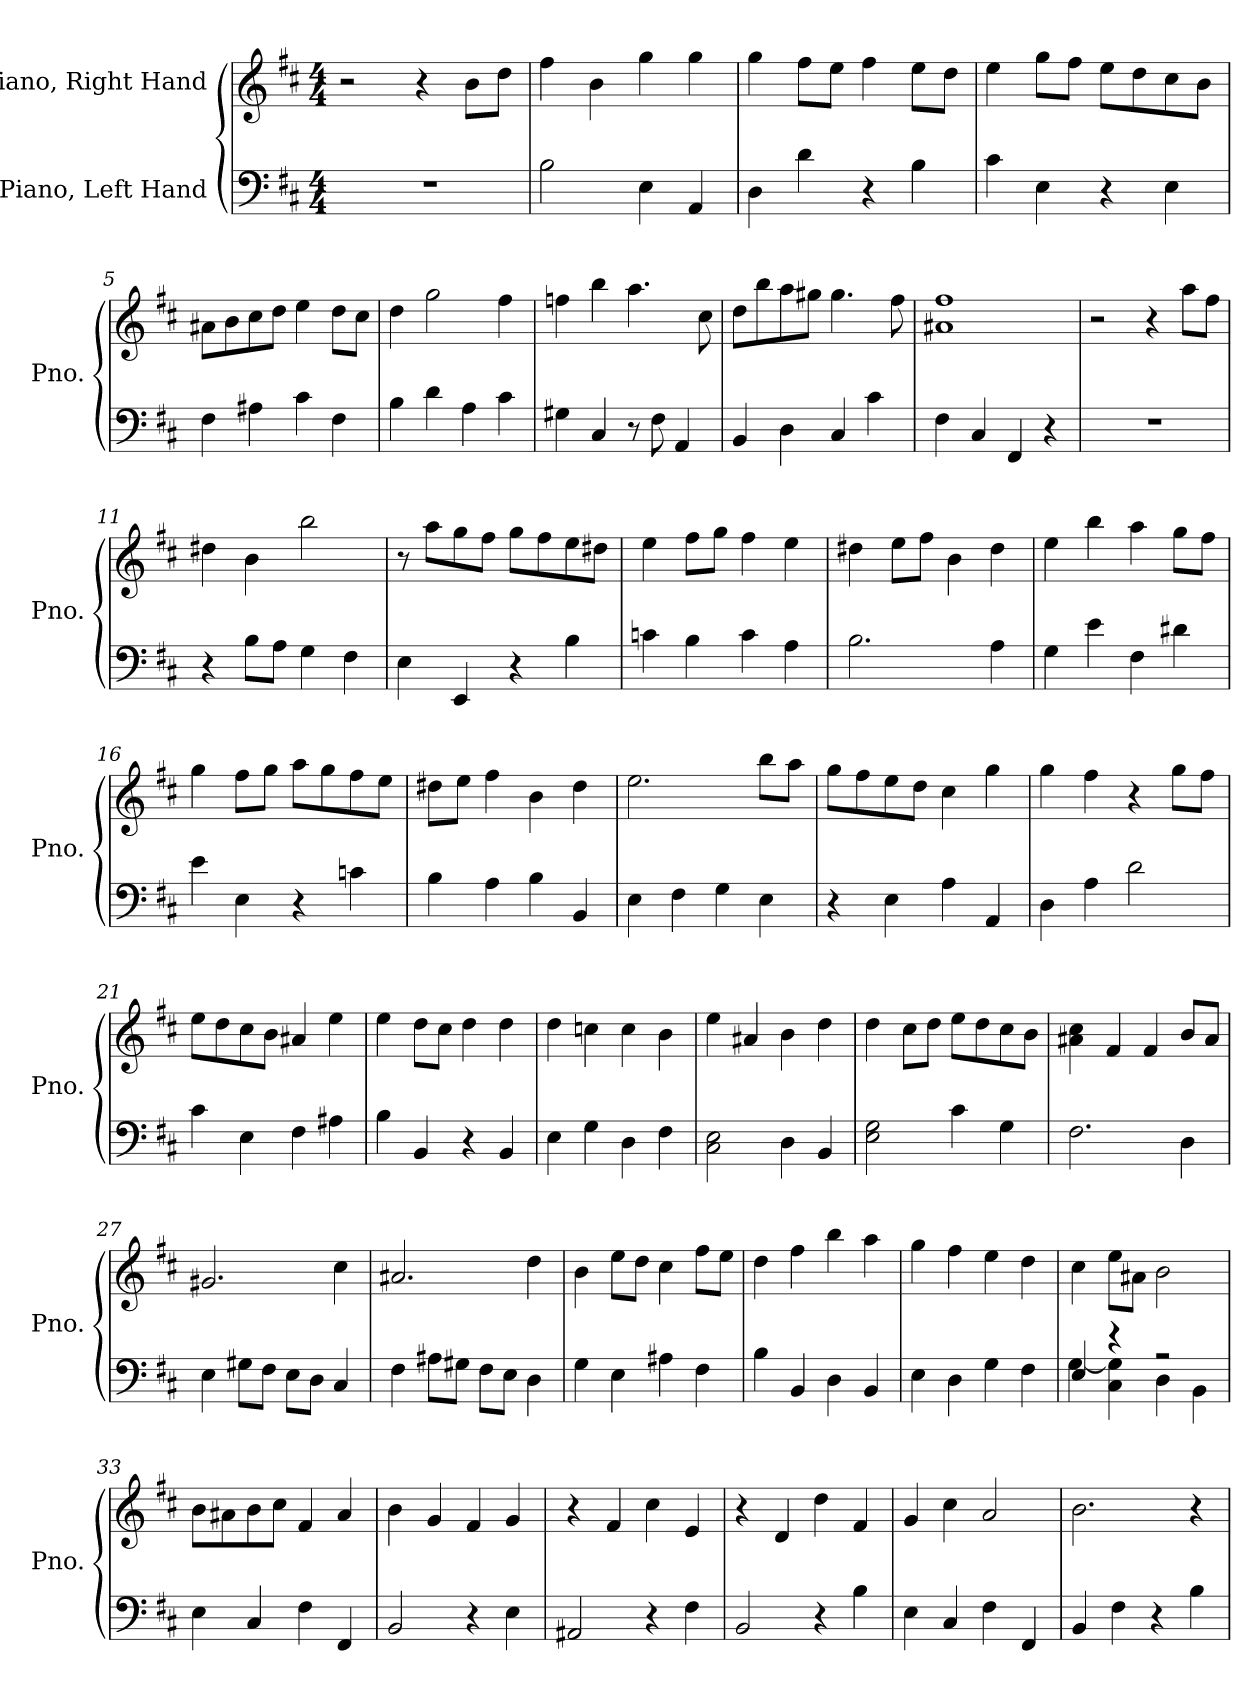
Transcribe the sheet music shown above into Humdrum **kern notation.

**kern	**kern
*part2	*part1
*staff2	*staff1
*I"Piano, Left Hand	*I"Piano, Right Hand
*I'Pno.	*I'Pno.
*clefF4	*clefG2
*k[f#c#]	*k[f#c#]
*M4/4	*M4/4
*MM100	*MM100
=1	=1
1r	2r
.	4r
.	8b\L
.	8dd\J
=2	=2
2B\	4ff#\
.	4b\
4E\	4gg\
4AA/	4gg\
=3	=3
4D\	4gg\
4d\	8ff#\L
.	8ee\J
4r	4ff#\
4B\	8ee\L
.	8dd\J
=4	=4
4c#\	4ee\
4E\	8gg\L
.	8ff#\J
4r	8ee\L
.	8dd\
4E\	8cc#\
.	8b\J
=5	=5
4F#\	8a#X\L
.	8b\
4A#X\	8cc#\
.	8dd\J
4c#\	4ee\
4F#\	8dd\L
.	8cc#\J
!!LO:LB:g=z
=6	=6
4B\	4dd\
4d\	2gg\
4A\	.
4c#\	4ff#\
=7	=7
4G#X\	4ffn\
4C#/	4bb\
8r	4.aa\
8F#\	.
4AA/	.
.	8cc#\
=8	=8
4BB/	8dd\L
.	8bb\
4D\	8aa\
.	8gg#X\J
4C#/	4.gg#\
4c#\	.
.	8ff#\
=9	=9
4F#\	1a#X 1ff#
4C#/	.
4FF#/	.
4r	.
=10	=10
1r	2r
.	4r
.	8aa\L
.	8ff#\J
=11	=11
4r	4dd#X\
8B\L	4b\
8A\J	.
4G\	2bb\
4F#\	.
!!LO:LB:g=z
=12	=12
4E\	8r
.	8aa\L
4EE/	8gg\
.	8ff#\J
4r	8gg\L
.	8ff#\
4B\	8ee\
.	8dd#X\J
=13	=13
4cn\	4ee\
4B\	8ff#\L
.	8gg\J
4c\	4ff#\
4A\	4ee\
=14	=14
2.B\	4dd#X\
.	8ee\L
.	8ff#\J
.	4b\
4A\	4dd#\
=15	=15
4G\	4ee\
4e\	4bb\
4F#\	4aa\
4d#X\	8gg\L
.	8ff#\J
=16	=16
4e\	4gg\
4E\	8ff#\L
.	8gg\J
4r	8aa\L
.	8gg\
4cn\	8ff#\
.	8ee\J
=17	=17
4B\	8dd#X\L
.	8ee\J
4A\	4ff#\
4B\	4b\
4BB/	4dd#\
!!LO:LB:g=z
=18	=18
4E\	2.ee\
4F#\	.
4G\	.
4E\	8bb\L
.	8aa\J
=19	=19
4r	8gg\L
.	8ff#\
4E\	8ee\
.	8dd\J
4A\	4cc#\
4AA/	4gg\
=20	=20
4D\	4gg\
4A\	4ff#\
2d\	4r
.	8gg\L
.	8ff#\J
=21	=21
4c#\	8ee\L
.	8dd\
4E\	8cc#\
.	8b\J
4F#\	4a#X/
4A#X\	4ee\
=22	=22
4B\	4ee\
4BB/	8dd\L
.	8cc#\J
4r	4dd\
4BB/	4dd\
=23	=23
4E\	4dd\
4G\	4ccn\
4D\	4cc\
4F#\	4b\
!!LO:LB:g=z
=24	=24
2C#\ 2E\	4ee\
.	4a#X/
4D\	4b\
4BB/	4dd\
=25	=25
2E\ 2G\	4dd\
.	8cc#\L
.	8dd\J
4c#\	8ee\L
.	8dd\
4G\	8cc#\
.	8b\J
=26	=26
2.F#\	4a#X\ 4cc#\
.	4f#/
.	4f#/
4D\	8b/L
.	8a#/J
=27	=27
4E\	2.g#X/
8G#X\L	.
8F#\J	.
8E\L	.
8D\J	.
4C#/	4cc#\
=28	=28
4F#\	2.a#X/
8A#X\L	.
8G#X\J	.
8F#\L	.
8E\J	.
4D\	4dd\
=29	=29
4G\	4b\
4E\	8ee\L
.	8dd\J
4A#X\	4cc#\
4F#\	8ff#\L
.	8ee\J
!!LO:LB:g=z
=30	=30
4B\	4dd\
4BB/	4ff#\
4D\	4bb\
4BB/	4aa\
=31	=31
4E\	4gg\
4D\	4ff#\
4G\	4ee\
4F#\	4dd\
=32	=32
*^	*
4E/	[4G\	4cc#\
4r	4C#\ 4G\]	8ee\L
.	.	8a#X\J
2r	4D\	2b\
.	4BB\	.
*v	*v	*
=33	=33
4E\	8b\L
.	8a#X\
4C#/	8b\
.	8cc#\J
4F#\	4f#/
4FF#/	4a#/
=34	=34
2BB/	4b\
.	4g/
4r	4f#/
4E\	4g/
=35	=35
2AA#X/	4r
.	4f#/
4r	4cc#\
4F#\	4e/
=36	=36
2BB/	4r
.	4d/
4r	4dd\
4B\	4f#/
!!LO:PB:g=z
=37	=37
4E\	4g/
4C#/	4cc#\
4F#\	2a/
4FF#/	.
=38	=38
4BB/	2.b\
4F#\	.
4r	.
4B\	4r
=	=
*-	*-
